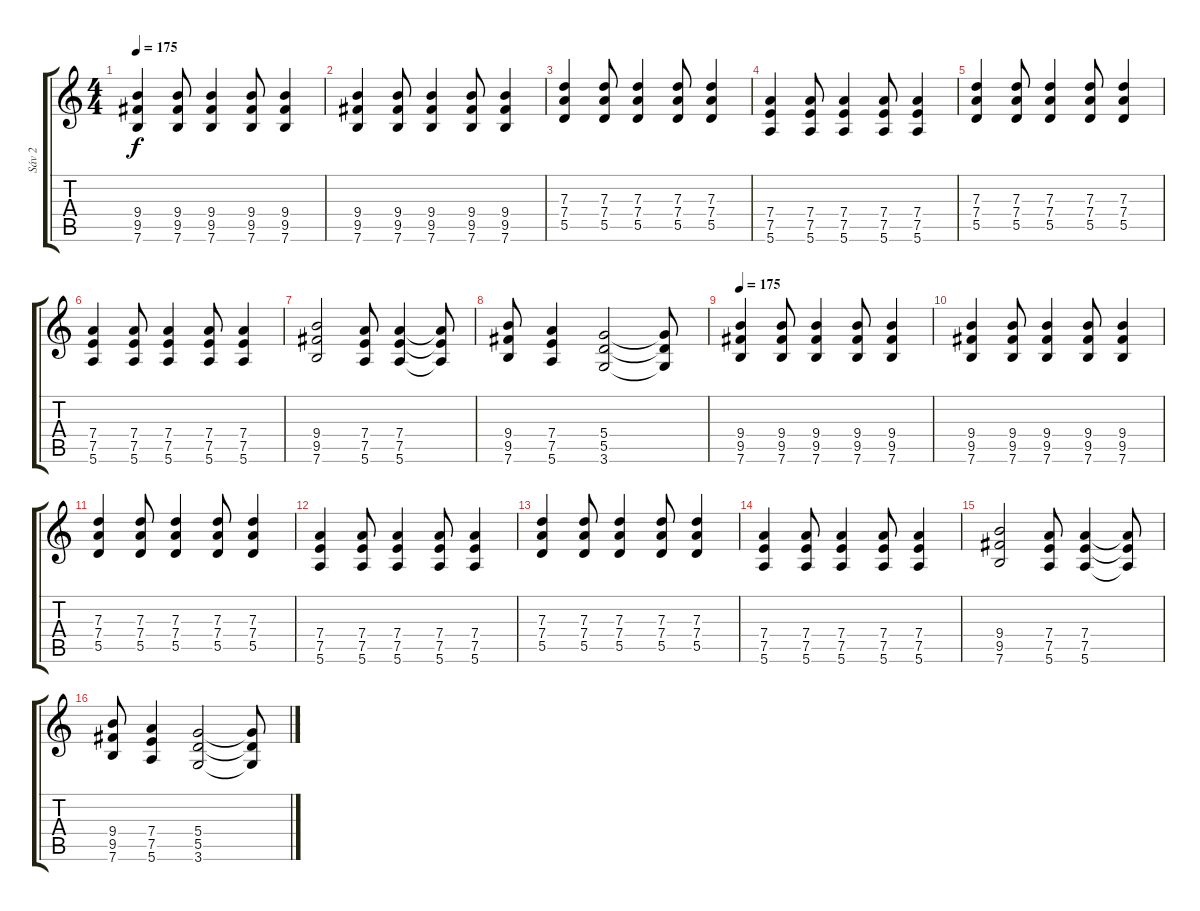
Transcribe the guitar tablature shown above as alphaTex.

\track ("Sáv 2" "Sáv 2") {instrument distortionguitar}
\staff {score tabs}
\tuning (E4 B3 G3 D3 A2 E2) {hide}
\ts (4 4)
\tempo 175
\clef g2
\ks c
(9.4 9.5 7.6).4{dy f} (9.4 9.5 7.6).8 (9.4 9.5 7.6).4 (9.4 9.5 7.6).8 (9.4 9.5 7.6).4 |
(9.4 9.5 7.6).4 (9.4 9.5 7.6).8 (9.4 9.5 7.6).4 (9.4 9.5 7.6).8 (9.4 9.5 7.6).4 |
(7.3 7.4 5.5).4 (7.3 7.4 5.5).8 (7.3 7.4 5.5).4 (7.3 7.4 5.5).8 (7.3 7.4 5.5).4 |
(7.4 7.5 5.6).4 (7.4 7.5 5.6).8 (7.4 7.5 5.6).4 (7.4 7.5 5.6).8 (7.4 7.5 5.6).4 |
(7.3 7.4 5.5).4 (7.3 7.4 5.5).8 (7.3 7.4 5.5).4 (7.3 7.4 5.5).8 (7.3 7.4 5.5).4 |
(7.4 7.5 5.6).4 (7.4 7.5 5.6).8 (7.4 7.5 5.6).4 (7.4 7.5 5.6).8 (7.4 7.5 5.6).4 |
(9.4 9.5 7.6).2 (7.4 7.5 5.6).8 (7.4 7.5 5.6).4 (7.4{t} 7.5{t} 5.6{t}).8 |
(9.4 9.5 7.6).8 (7.4 7.5 5.6).4 (5.4 5.5 3.6).2 (5.4{t} 5.5{t} 3.6{t}).8 |
\tempo 175
(9.4 9.5 7.6).4 (9.4 9.5 7.6).8 (9.4 9.5 7.6).4 (9.4 9.5 7.6).8 (9.4 9.5 7.6).4 |
(9.4 9.5 7.6).4 (9.4 9.5 7.6).8 (9.4 9.5 7.6).4 (9.4 9.5 7.6).8 (9.4 9.5 7.6).4 |
(7.3 7.4 5.5).4 (7.3 7.4 5.5).8 (7.3 7.4 5.5).4 (7.3 7.4 5.5).8 (7.3 7.4 5.5).4 |
(7.4 7.5 5.6).4 (7.4 7.5 5.6).8 (7.4 7.5 5.6).4 (7.4 7.5 5.6).8 (7.4 7.5 5.6).4 |
(7.3 7.4 5.5).4 (7.3 7.4 5.5).8 (7.3 7.4 5.5).4 (7.3 7.4 5.5).8 (7.3 7.4 5.5).4 |
(7.4 7.5 5.6).4 (7.4 7.5 5.6).8 (7.4 7.5 5.6).4 (7.4 7.5 5.6).8 (7.4 7.5 5.6).4 |
(9.4 9.5 7.6).2 (7.4 7.5 5.6).8 (7.4 7.5 5.6).4 (7.4{t} 7.5{t} 5.6{t}).8 |
(9.4 9.5 7.6).8 (7.4 7.5 5.6).4 (5.4 5.5 3.6).2 (5.4{t} 5.5{t} 3.6{t}).8
